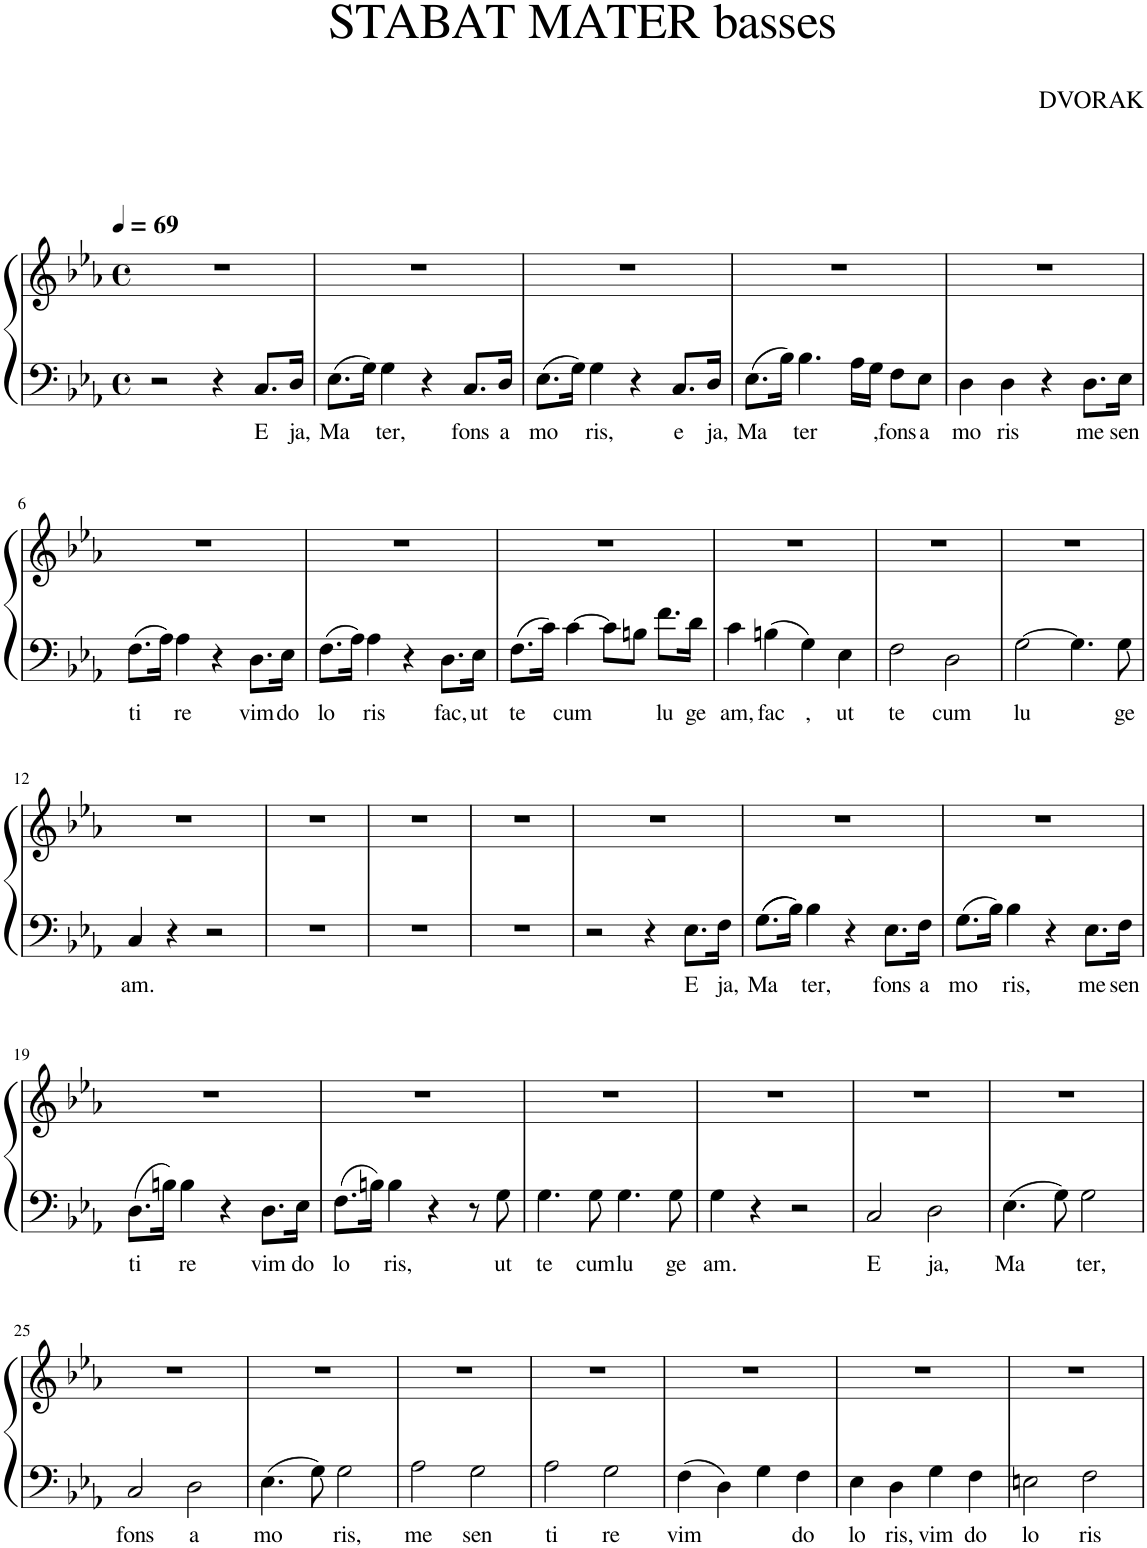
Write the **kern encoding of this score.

**kern	**text	**kern
*part1	*part1	*part1
*staff2	*staff2	*staff1
*I"Piano	*	*
*I'Pno.	*	*
*clefF4	*	*clefG2
*k[b-e-a-]	*	*k[b-e-a-]
*M4/4	*	*M4/4
*met(c)	*	*met(c)
*MM69	*	*MM69
=1	=1	=1
2r	.	1r
4r	.	.
!	!LO:LY:b	!
8.C/L	E	.
!	!LO:LY:b	!
16D/Jk	ja,	.
=2	=2	=2
!	!LO:LY:b	!
8.E-\L	Ma	1r
16G\Jk	.	.
!	!LO:LY:b	!
4G\	ter,	.
4r	.	.
!	!LO:LY:b	!
8.C/L	fons	.
!	!LO:LY:b	!
16D/Jk	a	.
=3	=3	=3
!	!LO:LY:b	!
8.E-\L	mo	1r
16G\Jk	.	.
!	!LO:LY:b	!
4G\	ris,	.
4r	.	.
!	!LO:LY:b	!
8.C/L	e	.
!	!LO:LY:b	!
16D/Jk	ja,	.
=4	=4	=4
!	!LO:LY:b	!
8.E-\L	Ma	1r
16B-\Jk	.	.
!	!LO:LY:b	!
4.B-\	ter	.
16A-\LL	.	.
!	!LO:LY:b	!
16G\JJ	,	.
!	!LO:LY:b	!
8F\L	fons	.
!	!LO:LY:b	!
8E-\J	a	.
=5	=5	=5
!	!LO:LY:b	!
4D\	mo	1r
!	!LO:LY:b	!
4D\	ris	.
4r	.	.
!	!LO:LY:b	!
8.D\L	me	.
!	!LO:LY:b	!
16E-\Jk	sen	.
!!LO:LB:g=z
=6	=6	=6
!	!LO:LY:b	!
8.F\L	ti	1r
16A-\Jk	.	.
!	!LO:LY:b	!
4A-\	re	.
4r	.	.
!	!LO:LY:b	!
8.D\L	vim	.
!	!LO:LY:b	!
16E-\Jk	do	.
=7	=7	=7
!	!LO:LY:b	!
8.F\L	lo	1r
16A-\Jk	.	.
!	!LO:LY:b	!
4A-\	ris	.
4r	.	.
!	!LO:LY:b	!
8.D\L	fac,	.
!	!LO:LY:b	!
16E-\Jk	ut	.
=8	=8	=8
!	!LO:LY:b	!
8.F\L	te	1r
16c\Jk	.	.
!	!LO:LY:b	!
[4c\	cum	.
8c\L]	.	.
8Bn\J	.	.
!	!LO:LY:b	!
8.f\L	lu	.
!	!LO:LY:b	!
16d\Jk	ge	.
=9	=9	=9
!	!LO:LY:b	!
4c\	am,	1r
!	!LO:LY:b	!
4Bn\	fac	.
!	!LO:LY:b	!
4G\	,	.
!	!LO:LY:b	!
4E-\	ut	.
=10	=10	=10
!	!LO:LY:b	!
2F\	te	1r
!	!LO:LY:b	!
2D\	cum	.
=11	=11	=11
!	!LO:LY:b	!
[2G\	lu	1r
4.G\]	.	.
!	!LO:LY:b	!
8G\	ge	.
!!LO:LB:g=z
=12	=12	=12
!	!LO:LY:b	!
4C/	am.	1r
4r	.	.
2r	.	.
=13	=13	=13
1r	.	1r
=14	=14	=14
1r	.	1r
=15	=15	=15
1r	.	1r
=16	=16	=16
2r	.	1r
4r	.	.
!	!LO:LY:b	!
8.E-\L	E	.
!	!LO:LY:b	!
16F\Jk	ja,	.
=17	=17	=17
!	!LO:LY:b	!
8.G\L	Ma	1r
16B-\Jk	.	.
!	!LO:LY:b	!
4B-\	ter,	.
4r	.	.
!	!LO:LY:b	!
8.E-\L	fons	.
!	!LO:LY:b	!
16F\Jk	a	.
=18	=18	=18
!	!LO:LY:b	!
8.G\L	mo	1r
16B-\Jk	.	.
!	!LO:LY:b	!
4B-\	ris,	.
4r	.	.
!	!LO:LY:b	!
8.E-\L	me	.
!	!LO:LY:b	!
16F\Jk	sen	.
!!LO:LB:g=z
=19	=19	=19
!	!LO:LY:b	!
8.D\L	ti	1r
16Bn\Jk	.	.
!	!LO:LY:b	!
4B\	re	.
4r	.	.
!	!LO:LY:b	!
8.D\L	vim	.
!	!LO:LY:b	!
16E-\Jk	do	.
=20	=20	=20
!	!LO:LY:b	!
8.F\L	lo	1r
16Bn\Jk	.	.
!	!LO:LY:b	!
4B\	ris,	.
4r	.	.
8r	.	.
!	!LO:LY:b	!
8G\	ut	.
=21	=21	=21
!	!LO:LY:b	!
4.G\	te	1r
!	!LO:LY:b	!
8G\	cum	.
!	!LO:LY:b	!
4.G\	lu	.
!	!LO:LY:b	!
8G\	ge	.
=22	=22	=22
!	!LO:LY:b	!
4G\	am.	1r
4r	.	.
2r	.	.
=23	=23	=23
!	!LO:LY:b	!
2C/	E	1r
!	!LO:LY:b	!
2D\	ja,	.
=24	=24	=24
!	!LO:LY:b	!
4.E-\	Ma	1r
8G\	.	.
!	!LO:LY:b	!
2G\	ter,	.
!!LO:LB:g=z
=25	=25	=25
!	!LO:LY:b	!
2C/	fons	1r
!	!LO:LY:b	!
2D\	a	.
=26	=26	=26
!	!LO:LY:b	!
4.E-\	mo	1r
8G\	.	.
!	!LO:LY:b	!
2G\	ris,	.
=27	=27	=27
!	!LO:LY:b	!
2A-\	me	1r
!	!LO:LY:b	!
2G\	sen	.
=28	=28	=28
!	!LO:LY:b	!
2A-\	ti	1r
!	!LO:LY:b	!
2G\	re	.
=29	=29	=29
!	!LO:LY:b	!
4F\	vim	1r
4D\	.	.
4G\	.	.
!	!LO:LY:b	!
4F\	do	.
=30	=30	=30
!	!LO:LY:b	!
4E-\	lo	1r
!	!LO:LY:b	!
4D\	ris,	.
!	!LO:LY:b	!
4G\	vim	.
!	!LO:LY:b	!
4F\	do	.
=31	=31	=31
!	!LO:LY:b	!
2En\	lo	1r
!	!LO:LY:b	!
2F\	ris	.
=	=	=
*-	*-	*-
